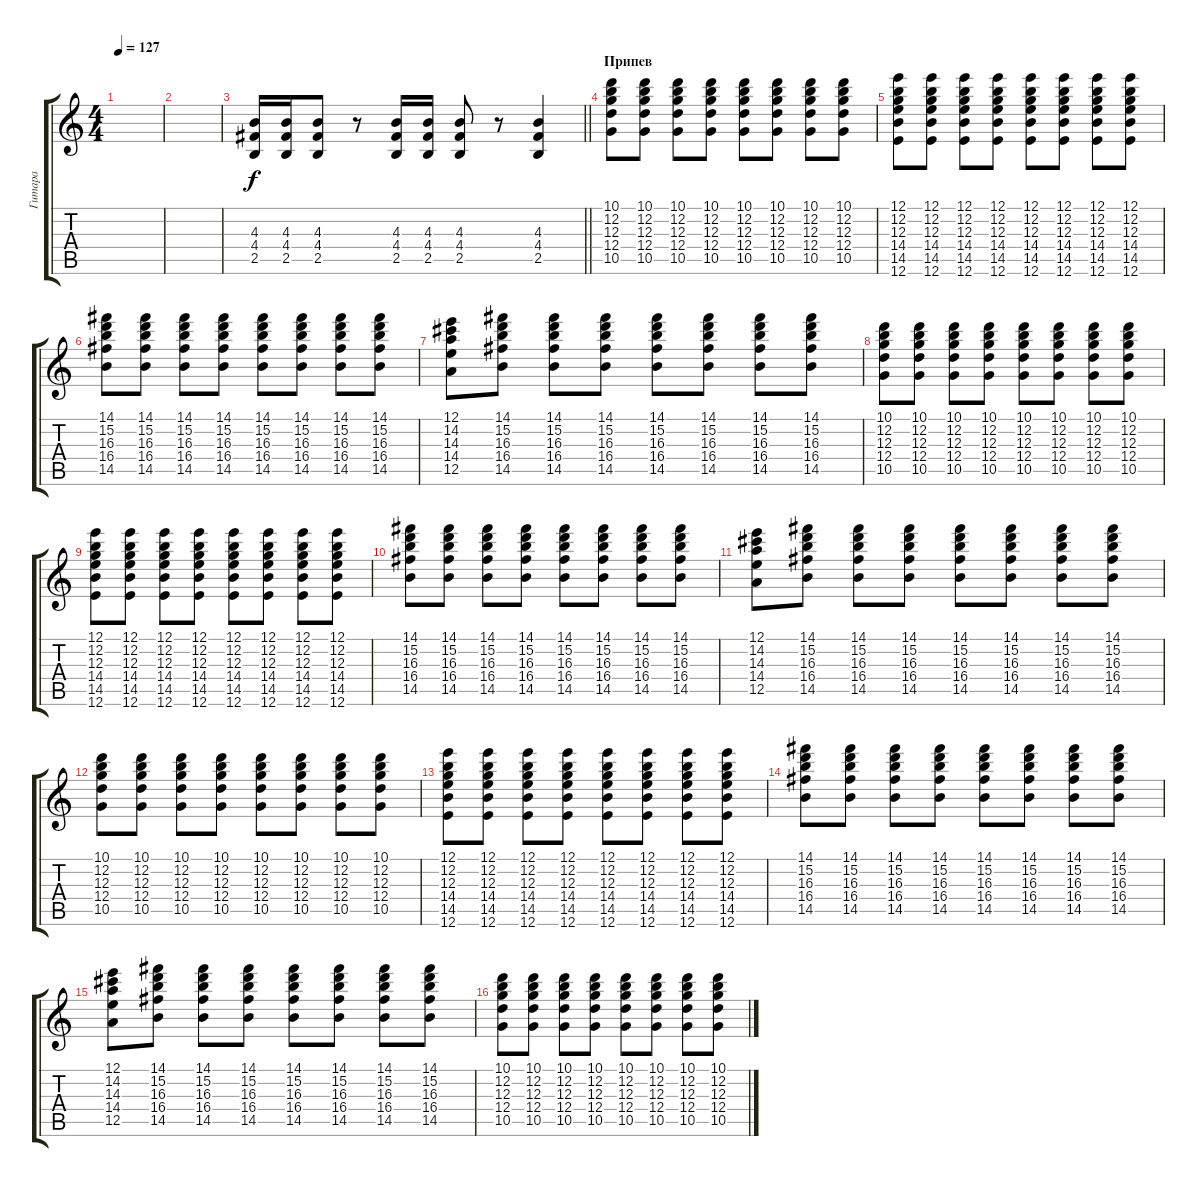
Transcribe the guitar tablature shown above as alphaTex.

\track ("Гитара" "Гитара") {instrument electricguitarclean}
\staff {score tabs}
\tuning (E4 B3 G3 D3 A2 E2) {hide}
\ts (4 4)
\tempo 127
\clef g2
\ks c
|
|
\barLineRight lightlight
(4.3 4.4 2.5).16 (4.3 4.4 2.5).16 (4.3 4.4 2.5).8 r.8 (4.3 4.4 2.5).16 (4.3 4.4 2.5).16 (4.3 4.4 2.5).8 r.8 (4.3 4.4 2.5).4 |
\section ("" "Припев")
(10.1 12.2 12.3 12.4 10.5).8 (10.1 12.2 12.3 12.4 10.5).8 (10.1 12.2 12.3 12.4 10.5).8 (10.1 12.2 12.3 12.4 10.5).8 (10.1 12.2 12.3 12.4 10.5).8 (10.1 12.2 12.3 12.4 10.5).8 (10.1 12.2 12.3 12.4 10.5).8 (10.1 12.2 12.3 12.4 10.5).8 |
(12.1 12.2 12.3 14.4 14.5 12.6).8 (12.1 12.2 12.3 14.4 14.5 12.6).8 (12.1 12.2 12.3 14.4 14.5 12.6).8 (12.1 12.2 12.3 14.4 14.5 12.6).8 (12.1 12.2 12.3 14.4 14.5 12.6).8 (12.1 12.2 12.3 14.4 14.5 12.6).8 (12.1 12.2 12.3 14.4 14.5 12.6).8 (12.1 12.2 12.3 14.4 14.5 12.6).8 |
(14.1 15.2 16.3 16.4 14.5).8 (14.1 15.2 16.3 16.4 14.5).8 (14.1 15.2 16.3 16.4 14.5).8 (14.1 15.2 16.3 16.4 14.5).8 (14.1 15.2 16.3 16.4 14.5).8 (14.1 15.2 16.3 16.4 14.5).8 (14.1 15.2 16.3 16.4 14.5).8 (14.1 15.2 16.3 16.4 14.5).8 |
(12.1 14.2 14.3 14.4 12.5).8 (14.1 15.2 16.3 16.4 14.5).8 (14.1 15.2 16.3 16.4 14.5).8 (14.1 15.2 16.3 16.4 14.5).8 (14.1 15.2 16.3 16.4 14.5).8 (14.1 15.2 16.3 16.4 14.5).8 (14.1 15.2 16.3 16.4 14.5).8 (14.1 15.2 16.3 16.4 14.5).8 |
(10.1 12.2 12.3 12.4 10.5).8 (10.1 12.2 12.3 12.4 10.5).8 (10.1 12.2 12.3 12.4 10.5).8 (10.1 12.2 12.3 12.4 10.5).8 (10.1 12.2 12.3 12.4 10.5).8 (10.1 12.2 12.3 12.4 10.5).8 (10.1 12.2 12.3 12.4 10.5).8 (10.1 12.2 12.3 12.4 10.5).8 |
(12.1 12.2 12.3 14.4 14.5 12.6).8 (12.1 12.2 12.3 14.4 14.5 12.6).8 (12.1 12.2 12.3 14.4 14.5 12.6).8 (12.1 12.2 12.3 14.4 14.5 12.6).8 (12.1 12.2 12.3 14.4 14.5 12.6).8 (12.1 12.2 12.3 14.4 14.5 12.6).8 (12.1 12.2 12.3 14.4 14.5 12.6).8 (12.1 12.2 12.3 14.4 14.5 12.6).8 |
(14.1 15.2 16.3 16.4 14.5).8 (14.1 15.2 16.3 16.4 14.5).8 (14.1 15.2 16.3 16.4 14.5).8 (14.1 15.2 16.3 16.4 14.5).8 (14.1 15.2 16.3 16.4 14.5).8 (14.1 15.2 16.3 16.4 14.5).8 (14.1 15.2 16.3 16.4 14.5).8 (14.1 15.2 16.3 16.4 14.5).8 |
(12.1 14.2 14.3 14.4 12.5).8 (14.1 15.2 16.3 16.4 14.5).8 (14.1 15.2 16.3 16.4 14.5).8 (14.1 15.2 16.3 16.4 14.5).8 (14.1 15.2 16.3 16.4 14.5).8 (14.1 15.2 16.3 16.4 14.5).8 (14.1 15.2 16.3 16.4 14.5).8 (14.1 15.2 16.3 16.4 14.5).8 |
(10.1 12.2 12.3 12.4 10.5).8 (10.1 12.2 12.3 12.4 10.5).8 (10.1 12.2 12.3 12.4 10.5).8 (10.1 12.2 12.3 12.4 10.5).8 (10.1 12.2 12.3 12.4 10.5).8 (10.1 12.2 12.3 12.4 10.5).8 (10.1 12.2 12.3 12.4 10.5).8 (10.1 12.2 12.3 12.4 10.5).8 |
(12.1 12.2 12.3 14.4 14.5 12.6).8 (12.1 12.2 12.3 14.4 14.5 12.6).8 (12.1 12.2 12.3 14.4 14.5 12.6).8 (12.1 12.2 12.3 14.4 14.5 12.6).8 (12.1 12.2 12.3 14.4 14.5 12.6).8 (12.1 12.2 12.3 14.4 14.5 12.6).8 (12.1 12.2 12.3 14.4 14.5 12.6).8 (12.1 12.2 12.3 14.4 14.5 12.6).8 |
(14.1 15.2 16.3 16.4 14.5).8 (14.1 15.2 16.3 16.4 14.5).8 (14.1 15.2 16.3 16.4 14.5).8 (14.1 15.2 16.3 16.4 14.5).8 (14.1 15.2 16.3 16.4 14.5).8 (14.1 15.2 16.3 16.4 14.5).8 (14.1 15.2 16.3 16.4 14.5).8 (14.1 15.2 16.3 16.4 14.5).8 |
(12.1 14.2 14.3 14.4 12.5).8 (14.1 15.2 16.3 16.4 14.5).8 (14.1 15.2 16.3 16.4 14.5).8 (14.1 15.2 16.3 16.4 14.5).8 (14.1 15.2 16.3 16.4 14.5).8 (14.1 15.2 16.3 16.4 14.5).8 (14.1 15.2 16.3 16.4 14.5).8 (14.1 15.2 16.3 16.4 14.5).8 |
(10.1 12.2 12.3 12.4 10.5).8 (10.1 12.2 12.3 12.4 10.5).8 (10.1 12.2 12.3 12.4 10.5).8 (10.1 12.2 12.3 12.4 10.5).8 (10.1 12.2 12.3 12.4 10.5).8 (10.1 12.2 12.3 12.4 10.5).8 (10.1 12.2 12.3 12.4 10.5).8 (10.1 12.2 12.3 12.4 10.5).8
